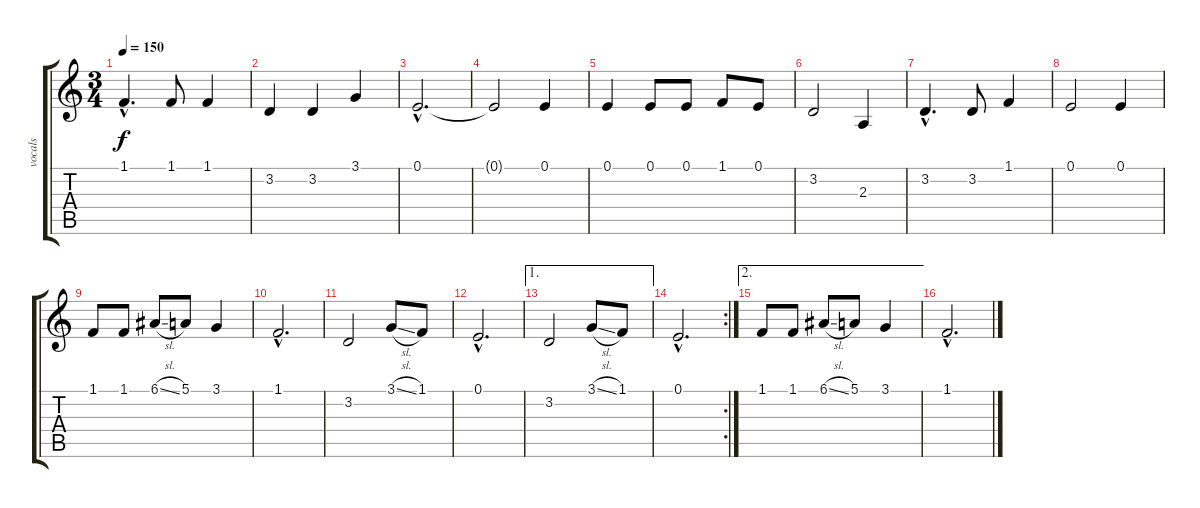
\track ("vocals" "vocals") {instrument flute}
\staff {score tabs}
\tuning (E4 B3 G3 D3 A2 E2) {hide}
\ts (3 4)
\tempo 150
\clef g2
\ks c
1.1{hac}.4{d dy f} 1.1.8 1.1.4 |
3.2.4 3.2.4 3.1.4 |
0.1{hac}.2{d} |
0.1{t}.2 0.1.4 |
0.1.4 0.1.8 0.1.8 1.1.8 0.1.8 |
3.2.2 2.3.4 |
3.2{hac}.4{d} 3.2.8 1.1.4 |
0.1.2 0.1.4 |
1.1.8 1.1.8 6.1{sl}.8 5.1.8 3.1.4 |
1.1{hac}.2{d} |
3.2.2 3.1{sl}.8 1.1.8 |
0.1{hac}.2{d} |
\ae 1
3.2.2 3.1{sl}.8 1.1.8 |
\rc 2
0.1{hac}.2{d} |
\ae 2
1.1.8 1.1.8 6.1{sl}.8 5.1.8 3.1.4 |
1.1{hac}.2{d}
